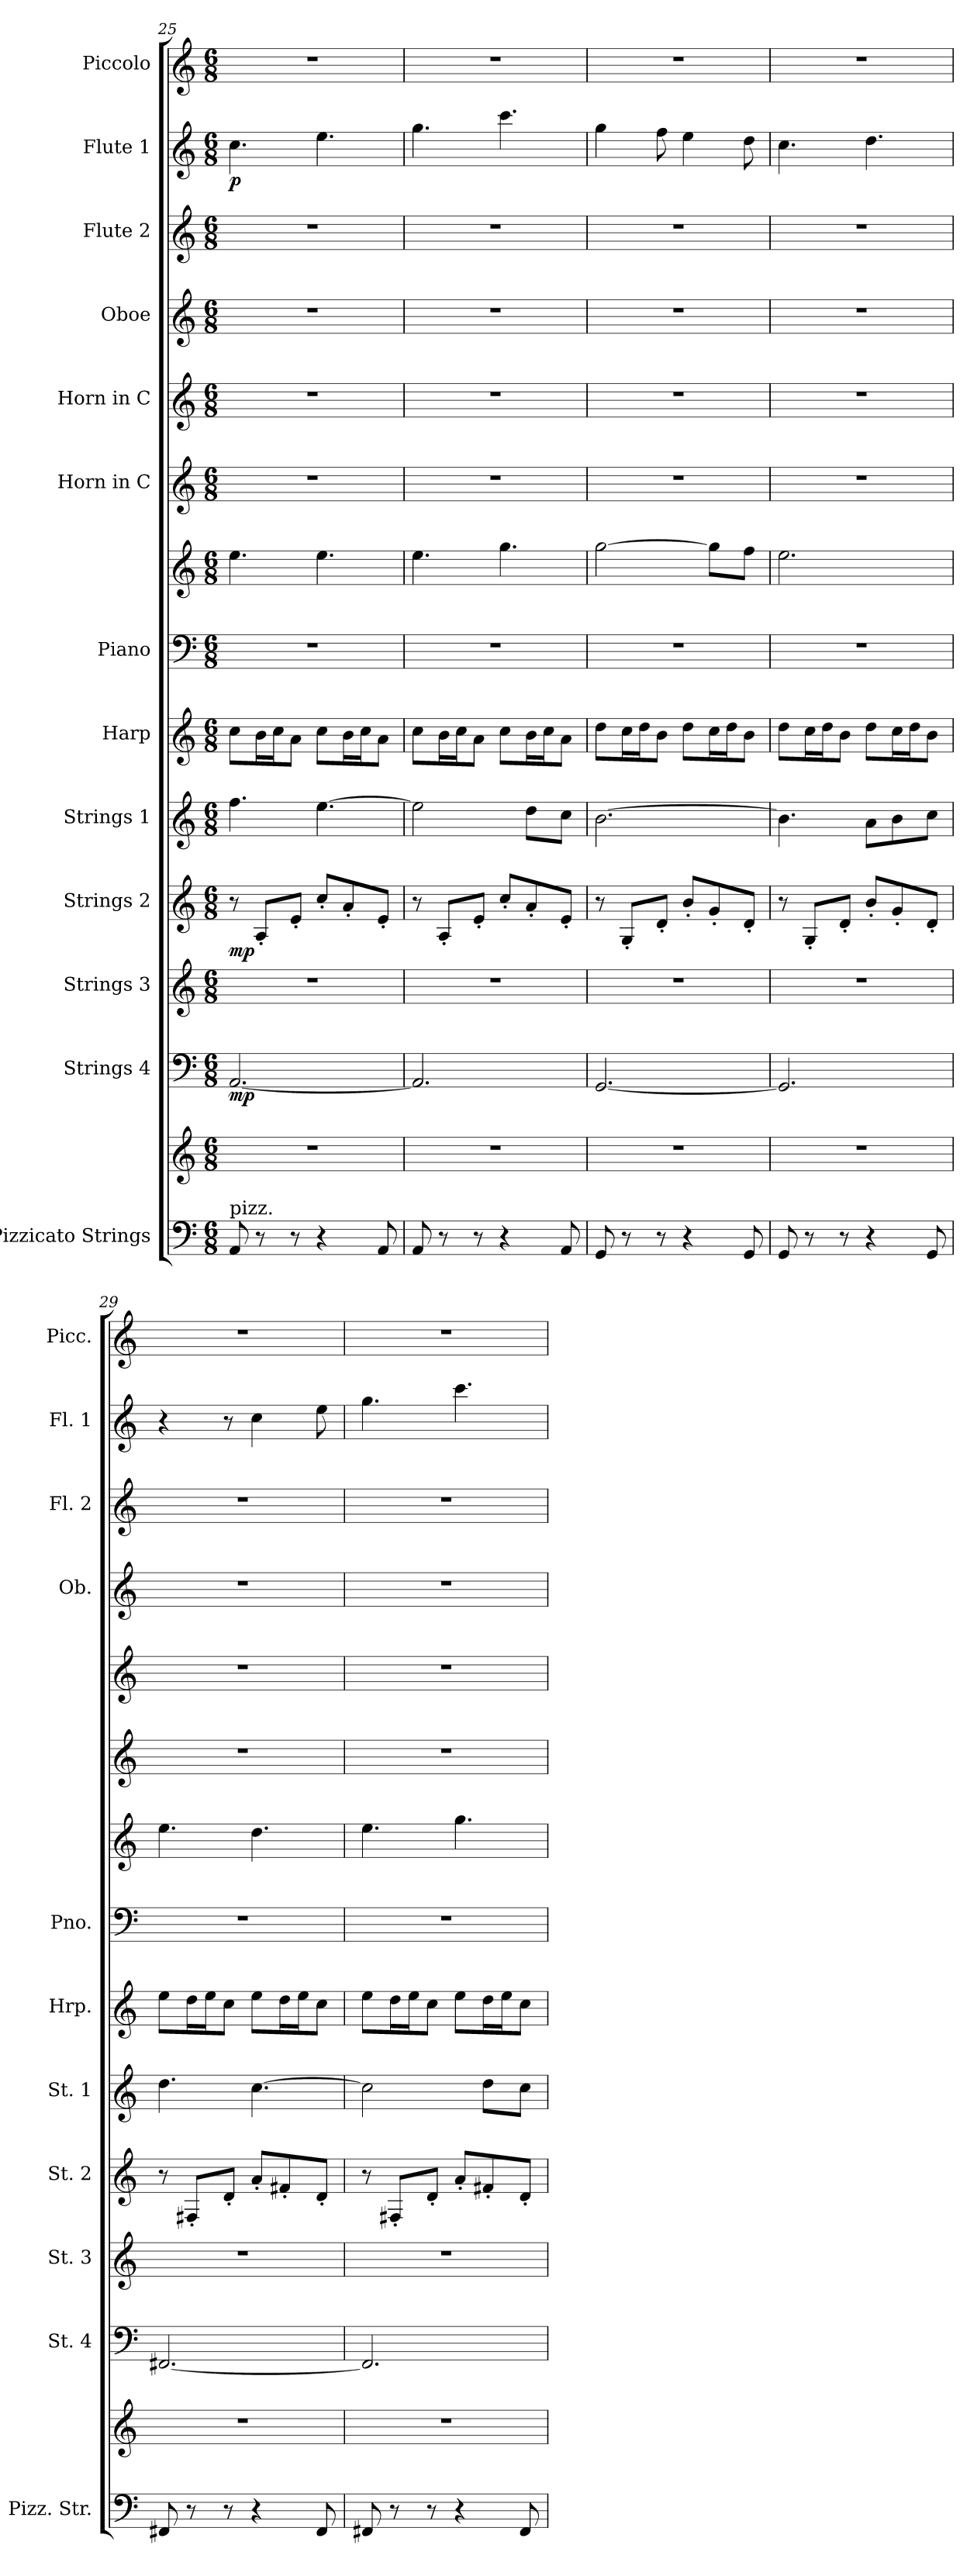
**kern	**kern	**kern	**dynam	**kern	**kern	**dynam	**kern	**kern	**kern	**kern	**kern	**kern	**kern	**kern	**kern	**dynam	**kern
*part13	*part13	*part12	*part12	*part11	*part10	*part10	*part9	*part8	*part7	*part7	*part6	*part5	*part4	*part3	*part2	*part2	*part1
*staff15	*staff14	*staff13	*staff13	*staff12	*staff11	*staff11	*staff10	*staff9	*staff8	*staff7	*staff6	*staff5	*staff4	*staff3	*staff2	*staff2	*staff1
*I"Pizzicato Strings	*	*I"Strings 4	*	*I"Strings 3	*I"Strings 2	*	*I"Strings 1	*I"Harp	*I"Piano	*	*I"Horn in C	*I"Horn in C	*I"Oboe	*I"Flute 2	*I"Flute 1	*	*I"Piccolo
*I'Pizz. Str.	*	*I'St. 4	*	*I'St. 3	*I'St. 2	*	*I'St. 1	*I'Hrp.	*I'Pno.	*	*	*	*I'Ob.	*I'Fl. 2	*I'Fl. 1	*	*I'Picc.
!!LO:LB:g=z
*clefF4	*clefG2	*clefF4	*	*clefG2	*clefG2	*	*clefG2	*clefG2	*clefF4	*clefG2	*clefG2	*clefG2	*clefG2	*clefG2	*clefG2	*	*clefG2
*	*	*	*	*	*	*	*	*	*	*	*ITrd7c12	*ITrd7c12	*	*	*	*	*ITrd-7c-12
*k[]	*k[]	*k[]	*	*k[]	*k[]	*	*k[]	*k[]	*k[]	*k[]	*k[]	*k[]	*k[]	*k[]	*k[]	*	*k[]
*M6/8	*M6/8	*M6/8	*	*M6/8	*M6/8	*	*M6/8	*M6/8	*M6/8	*M6/8	*M6/8	*M6/8	*M6/8	*M6/8	*M6/8	*	*M6/8
=25	=25	=25	=25	=25	=25	=25	=25	=25	=25	=25	=25	=25	=25	=25	=25	=25	=25
!LO:TX:a:t=pizz.	!	!	!	!	!	!	!	!	!	!	!	!	!	!	!	!	!
!	!	!	!LO:DY:b	!	!	!LO:DY:b	!	!	!	!	!	!	!	!	!	!LO:DY:b	!
8AA/	2.r	[2.AA/	mp	2.r	8r	mp	4.ff\	8cc\L	2.r	4.ee\	2.r	2.r	2.r	2.r	4.cc\	p	2.r
8r	.	.	.	.	8A'/L	.	.	16b\L	.	.	.	.	.	.	.	.	.
.	.	.	.	.	.	.	.	16cc\J	.	.	.	.	.	.	.	.	.
8r	.	.	.	.	8e'/J	.	.	8a\J	.	.	.	.	.	.	.	.	.
4r	.	.	.	.	8cc'/L	.	[4.ee\	8cc\L	.	4.ee\	.	.	.	.	4.ee\	.	.
.	.	.	.	.	8a'/	.	.	16b\L	.	.	.	.	.	.	.	.	.
.	.	.	.	.	.	.	.	16cc\J	.	.	.	.	.	.	.	.	.
8AA/	.	.	.	.	8e'/J	.	.	8a\J	.	.	.	.	.	.	.	.	.
=26	=26	=26	=26	=26	=26	=26	=26	=26	=26	=26	=26	=26	=26	=26	=26	=26	=26
8AA/	2.r	2.AA/]	.	2.r	8r	.	2ee\]	8cc\L	2.r	4.ee\	2.r	2.r	2.r	2.r	4.gg\	.	2.r
8r	.	.	.	.	8A'/L	.	.	16b\L	.	.	.	.	.	.	.	.	.
.	.	.	.	.	.	.	.	16cc\J	.	.	.	.	.	.	.	.	.
8r	.	.	.	.	8e'/J	.	.	8a\J	.	.	.	.	.	.	.	.	.
4r	.	.	.	.	8cc'/L	.	.	8cc\L	.	4.gg\	.	.	.	.	4.ccc\	.	.
.	.	.	.	.	8a'/	.	8dd\L	16b\L	.	.	.	.	.	.	.	.	.
.	.	.	.	.	.	.	.	16cc\J	.	.	.	.	.	.	.	.	.
8AA/	.	.	.	.	8e'/J	.	8cc\J	8a\J	.	.	.	.	.	.	.	.	.
=27	=27	=27	=27	=27	=27	=27	=27	=27	=27	=27	=27	=27	=27	=27	=27	=27	=27
8GG/	2.r	[2.GG/	.	2.r	8r	.	[2.b\	8dd\L	2.r	[2gg\	2.r	2.r	2.r	2.r	4gg\	.	2.r
8r	.	.	.	.	8G'/L	.	.	16cc\L	.	.	.	.	.	.	.	.	.
.	.	.	.	.	.	.	.	16dd\J	.	.	.	.	.	.	.	.	.
8r	.	.	.	.	8d'/J	.	.	8b\J	.	.	.	.	.	.	8ff\	.	.
4r	.	.	.	.	8b'/L	.	.	8dd\L	.	.	.	.	.	.	4ee\	.	.
.	.	.	.	.	8g'/	.	.	16cc\L	.	8gg\L]	.	.	.	.	.	.	.
.	.	.	.	.	.	.	.	16dd\J	.	.	.	.	.	.	.	.	.
8GG/	.	.	.	.	8d'/J	.	.	8b\J	.	8ff\J	.	.	.	.	8dd\	.	.
=28	=28	=28	=28	=28	=28	=28	=28	=28	=28	=28	=28	=28	=28	=28	=28	=28	=28
8GG/	2.r	2.GG/]	.	2.r	8r	.	4.b\]	8dd\L	2.r	2.ee\	2.r	2.r	2.r	2.r	4.cc\	.	2.r
8r	.	.	.	.	8G'/L	.	.	16cc\L	.	.	.	.	.	.	.	.	.
.	.	.	.	.	.	.	.	16dd\J	.	.	.	.	.	.	.	.	.
8r	.	.	.	.	8d'/J	.	.	8b\J	.	.	.	.	.	.	.	.	.
4r	.	.	.	.	8b'/L	.	8a\L	8dd\L	.	.	.	.	.	.	4.dd\	.	.
.	.	.	.	.	8g'/	.	8b\	16cc\L	.	.	.	.	.	.	.	.	.
.	.	.	.	.	.	.	.	16dd\J	.	.	.	.	.	.	.	.	.
8GG/	.	.	.	.	8d'/J	.	8cc\J	8b\J	.	.	.	.	.	.	.	.	.
!!LO:PB:g=z
=29	=29	=29	=29	=29	=29	=29	=29	=29	=29	=29	=29	=29	=29	=29	=29	=29	=29
8FF#X/	2.r	[2.FF#X/	.	2.r	8r	.	4.dd\	8ee\L	2.r	4.ee\	2.r	2.r	2.r	2.r	4r	.	2.r
8r	.	.	.	.	8F#X'/L	.	.	16dd\L	.	.	.	.	.	.	.	.	.
.	.	.	.	.	.	.	.	16ee\J	.	.	.	.	.	.	.	.	.
8r	.	.	.	.	8d'/J	.	.	8cc\J	.	.	.	.	.	.	8r	.	.
4r	.	.	.	.	8a'/L	.	[4.cc\	8ee\L	.	4.dd\	.	.	.	.	4cc\	.	.
.	.	.	.	.	8f#X'/	.	.	16dd\L	.	.	.	.	.	.	.	.	.
.	.	.	.	.	.	.	.	16ee\J	.	.	.	.	.	.	.	.	.
8FF#/	.	.	.	.	8d'/J	.	.	8cc\J	.	.	.	.	.	.	8ee\	.	.
=30	=30	=30	=30	=30	=30	=30	=30	=30	=30	=30	=30	=30	=30	=30	=30	=30	=30
8FF#X/	2.r	2.FF#/]	.	2.r	8r	.	2cc\]	8ee\L	2.r	4.ee\	2.r	2.r	2.r	2.r	4.gg\	.	2.r
8r	.	.	.	.	8F#X'/L	.	.	16dd\L	.	.	.	.	.	.	.	.	.
.	.	.	.	.	.	.	.	16ee\J	.	.	.	.	.	.	.	.	.
8r	.	.	.	.	8d'/J	.	.	8cc\J	.	.	.	.	.	.	.	.	.
4r	.	.	.	.	8a'/L	.	.	8ee\L	.	4.gg\	.	.	.	.	4.ccc\	.	.
.	.	.	.	.	8f#X'/	.	8dd\L	16dd\L	.	.	.	.	.	.	.	.	.
.	.	.	.	.	.	.	.	16ee\J	.	.	.	.	.	.	.	.	.
8FF#/	.	.	.	.	8d'/J	.	8cc\J	8cc\J	.	.	.	.	.	.	.	.	.
=	=	=	=	=	=	=	=	=	=	=	=	=	=	=	=	=	=
*-	*-	*-	*-	*-	*-	*-	*-	*-	*-	*-	*-	*-	*-	*-	*-	*-	*-
